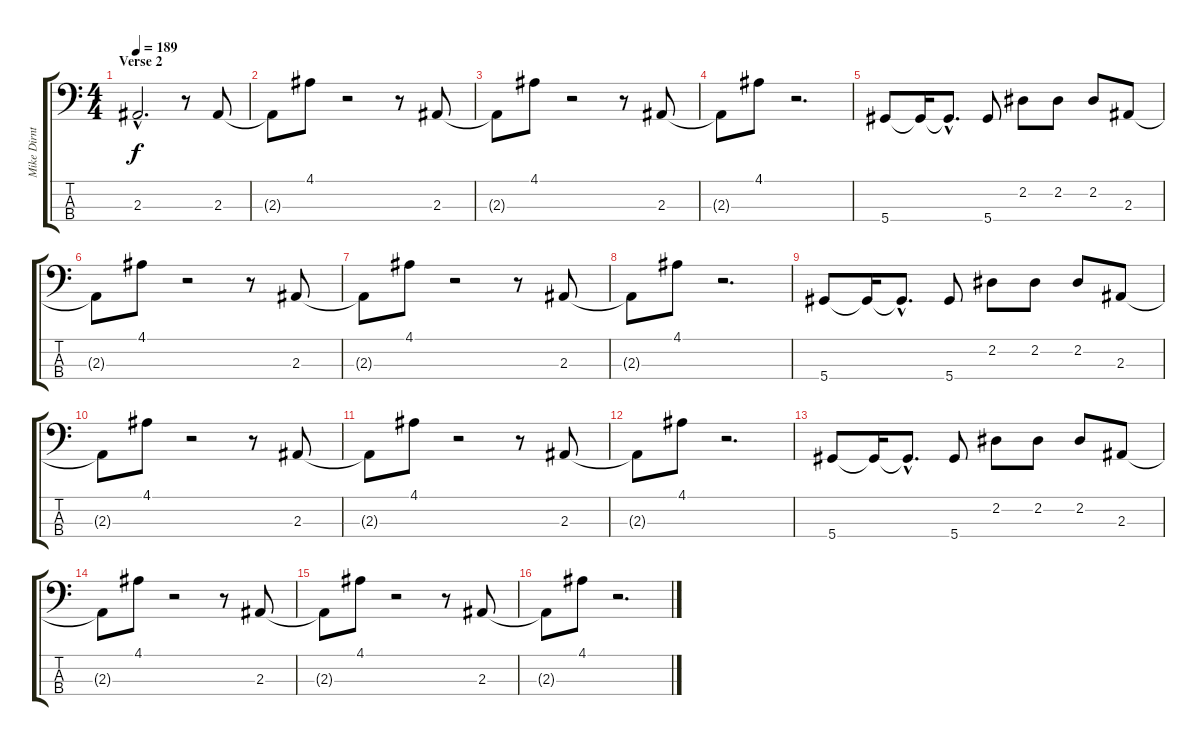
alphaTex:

\track ("Mike Dirnt" "Mike Dirnt") {instrument electricbasspick}
\staff {score tabs}
\tuning (Gb2 Db2 Ab1 Eb1) {hide}
\ts (4 4)
\section ("" "Verse 2")
\tempo 189
\clef f4
\ks c
2.3{hac t}.2{d dy f} r.8 2.3.8 |
2.3{t}.8 4.1.8 r.2 r.8 2.3.8 |
2.3{t}.8 4.1.8 r.2 r.8 2.3.8 |
2.3{t}.8 4.1.8 r.2{d} |
5.4.8 5.4{t}.16 5.4{hac t}.8{d} 5.4.8 2.2.8 2.2.8 2.2.8 2.3.8 |
2.3{t}.8 4.1.8 r.2 r.8 2.3.8 |
2.3{t}.8 4.1.8 r.2 r.8 2.3.8 |
2.3{t}.8 4.1.8 r.2{d} |
5.4.8 5.4{t}.16 5.4{hac t}.8{d} 5.4.8 2.2.8 2.2.8 2.2.8 2.3.8 |
2.3{t}.8 4.1.8 r.2 r.8 2.3.8 |
2.3{t}.8 4.1.8 r.2 r.8 2.3.8 |
2.3{t}.8 4.1.8 r.2{d} |
5.4.8 5.4{t}.16 5.4{hac t}.8{d} 5.4.8 2.2.8 2.2.8 2.2.8 2.3.8 |
2.3{t}.8 4.1.8 r.2 r.8 2.3.8 |
2.3{t}.8 4.1.8 r.2 r.8 2.3.8 |
2.3{t}.8 4.1.8 r.2{d}
